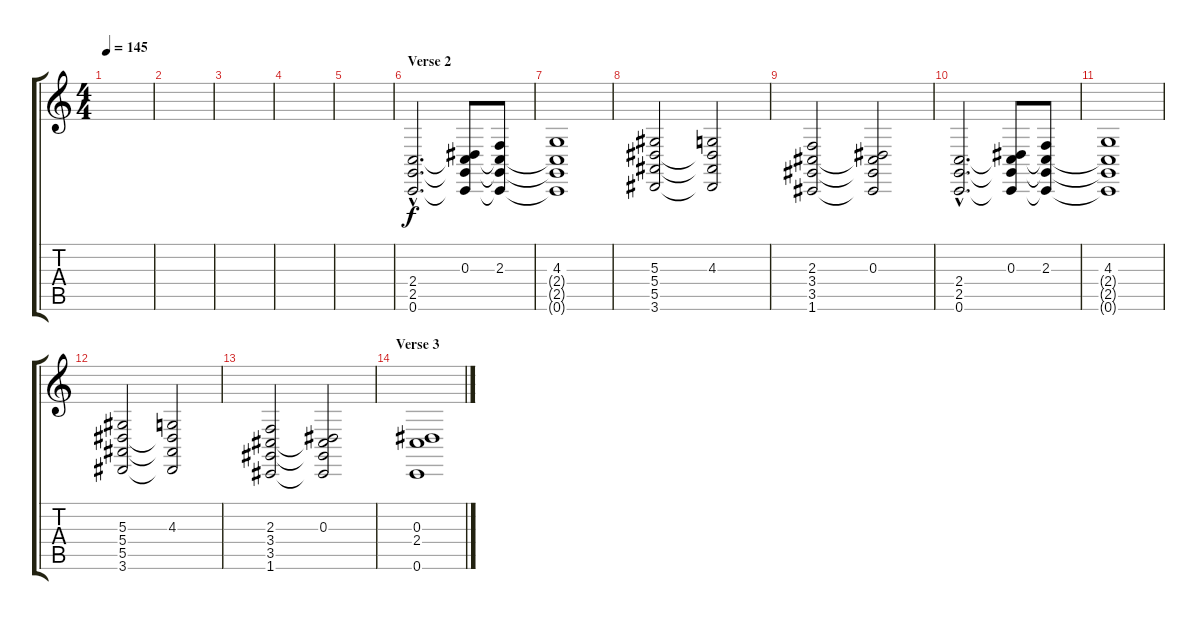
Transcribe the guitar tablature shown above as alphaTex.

\track "" {instrument stringensemble1}
\staff {score tabs}
\tuning (C4 G3 Eb3 Bb2 F2 C2) {hide}
\ts (4 4)
\tempo 145
\clef g2
\ks c
|
|
|
|
|
\section ("" "Verse 2")
(2.4{hac} 2.5{hac} 0.6{hac}).2{d} (0.3 2.4{t} 2.5{t} 0.6{t}).8 (2.3 2.4{t} 2.5{t} 0.6{t}).8 |
(4.3 2.4{t} 2.5{t} 0.6{t}).1 |
(5.3 5.4 5.5 3.6).2 (4.3 5.4{t} 5.5{t} 3.6{t}).2 |
(2.3 3.4 3.5 1.6).2 (0.3 3.4{t} 3.5{t} 1.6{t}).2 |
(2.4{hac} 2.5{hac} 0.6{hac}).2{d} (0.3 2.4{t} 2.5{t} 0.6{t}).8 (2.3 2.4{t} 2.5{t} 0.6{t}).8 |
(4.3 2.4{t} 2.5{t} 0.6{t}).1 |
(5.3 5.4 5.5 3.6).2 (4.3 5.4{t} 5.5{t} 3.6{t}).2 |
(2.3 3.4 3.5 1.6).2 (0.3 3.4{t} 3.5{t} 1.6{t}).2 |
\section ("" "Verse 3")
(0.3 2.4 0.6).1{volume 3}
